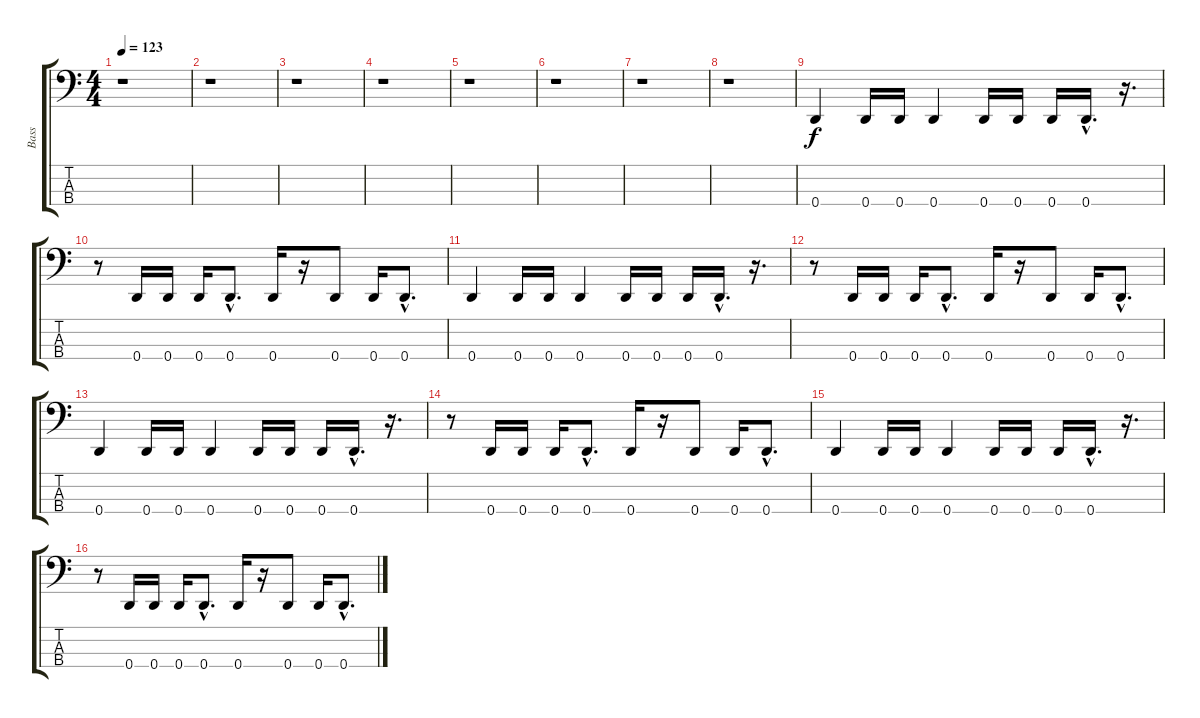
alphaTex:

\track ("Bass" "Bass") {instrument electricbassfinger}
\staff {score tabs}
\tuning (G2 D2 A1 D1) {hide}
\ts (4 4)
\tempo 123
\clef f4
\ks c
r.1{dy f instrument electricbassfinger} |
r.1 |
r.1 |
r.1 |
r.1 |
r.1 |
r.1 |
r.1 |
0.4.4 0.4.16 0.4.16 0.4.4 0.4.16 0.4.16 0.4.16 0.4{hac}.16{d} r.16{d} |
r.8 0.4.16 0.4.16 0.4.16 0.4{hac}.8{d} 0.4.16 r.16 0.4.8 0.4.16 0.4{hac}.8{d} |
0.4.4 0.4.16 0.4.16 0.4.4 0.4.16 0.4.16 0.4.16 0.4{hac}.16{d} r.16{d} |
r.8 0.4.16 0.4.16 0.4.16 0.4{hac}.8{d} 0.4.16 r.16 0.4.8 0.4.16 0.4{hac}.8{d} |
0.4.4 0.4.16 0.4.16 0.4.4 0.4.16 0.4.16 0.4.16 0.4{hac}.16{d} r.16{d} |
r.8 0.4.16 0.4.16 0.4.16 0.4{hac}.8{d} 0.4.16 r.16 0.4.8 0.4.16 0.4{hac}.8{d} |
0.4.4 0.4.16 0.4.16 0.4.4 0.4.16 0.4.16 0.4.16 0.4{hac}.16{d} r.16{d} |
r.8 0.4.16 0.4.16 0.4.16 0.4{hac}.8{d} 0.4.16 r.16 0.4.8 0.4.16 0.4{hac}.8{d}
